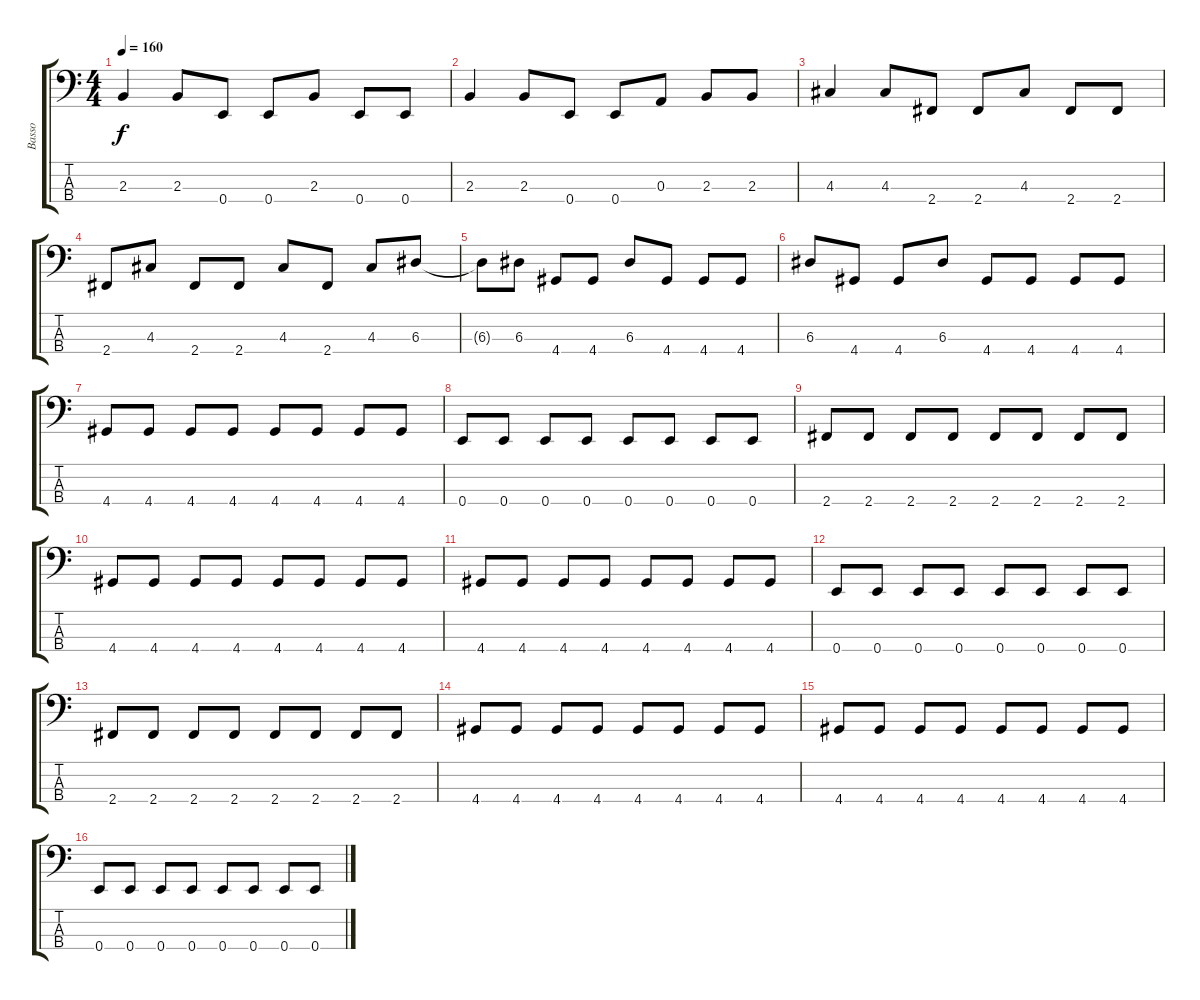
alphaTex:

\track ("Basso" "Basso") {instrument electricbassfinger}
\staff {score tabs}
\tuning (G2 D2 A1 E1) {hide}
\ts (4 4)
\tempo 160
\clef f4
\ks c
2.3.4{dy f} 2.3.8 0.4.8 0.4.8 2.3.8 0.4.8 0.4.8 |
2.3.4 2.3.8 0.4.8 0.4.8 0.3.8 2.3.8 2.3.8 |
4.3.4 4.3.8 2.4.8 2.4.8 4.3.8 2.4.8 2.4.8 |
2.4.8 4.3.8 2.4.8 2.4.8 4.3.8 2.4.8 4.3.8 6.3.8 |
6.3{t}.8 6.3.8 4.4.8 4.4.8 6.3.8 4.4.8 4.4.8 4.4.8 |
6.3.8 4.4.8 4.4.8 6.3.8 4.4.8 4.4.8 4.4.8 4.4.8 |
4.4.8 4.4.8 4.4.8 4.4.8 4.4.8 4.4.8 4.4.8 4.4.8 |
0.4.8 0.4.8 0.4.8 0.4.8 0.4.8 0.4.8 0.4.8 0.4.8 |
2.4.8 2.4.8 2.4.8 2.4.8 2.4.8 2.4.8 2.4.8 2.4.8 |
4.4.8 4.4.8 4.4.8 4.4.8 4.4.8 4.4.8 4.4.8 4.4.8 |
4.4.8 4.4.8 4.4.8 4.4.8 4.4.8 4.4.8 4.4.8 4.4.8 |
0.4.8 0.4.8 0.4.8 0.4.8 0.4.8 0.4.8 0.4.8 0.4.8 |
2.4.8 2.4.8 2.4.8 2.4.8 2.4.8 2.4.8 2.4.8 2.4.8 |
4.4.8 4.4.8 4.4.8 4.4.8 4.4.8 4.4.8 4.4.8 4.4.8 |
4.4.8 4.4.8 4.4.8 4.4.8 4.4.8 4.4.8 4.4.8 4.4.8 |
0.4.8 0.4.8 0.4.8 0.4.8 0.4.8 0.4.8 0.4.8 0.4.8
